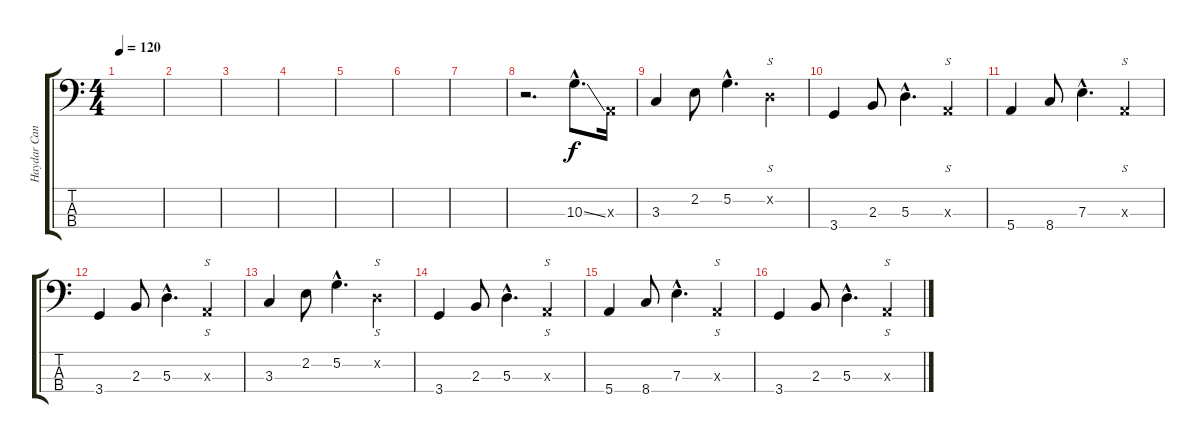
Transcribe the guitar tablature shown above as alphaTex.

\track ("Haydar Can" "Haydar Can") {instrument electricbassfinger}
\staff {score tabs}
\tuning (G2 D2 A1 E1) {hide}
\ts (4 4)
\tempo 120
\clef f4
\ks c
|
|
|
|
|
|
|
r.2{d} 10.3{ss hac}.8{d} 0.3{x}.16 |
3.3.4 2.2.8 5.2{hac}.4{d} 0.2{x}.4{s} |
3.4.4 2.3.8 5.3{hac}.4{d} 0.3{x}.4{s} |
5.4.4 8.4.8 7.3{hac}.4{d} 0.3{x}.4{s} |
3.4.4 2.3.8 5.3{hac}.4{d} 0.3{x}.4{s} |
3.3.4 2.2.8 5.2{hac}.4{d} 0.2{x}.4{s} |
3.4.4 2.3.8 5.3{hac}.4{d} 0.3{x}.4{s} |
5.4.4 8.4.8 7.3{hac}.4{d} 0.3{x}.4{s} |
3.4.4 2.3.8 5.3{hac}.4{d} 0.3{x}.4{s}
